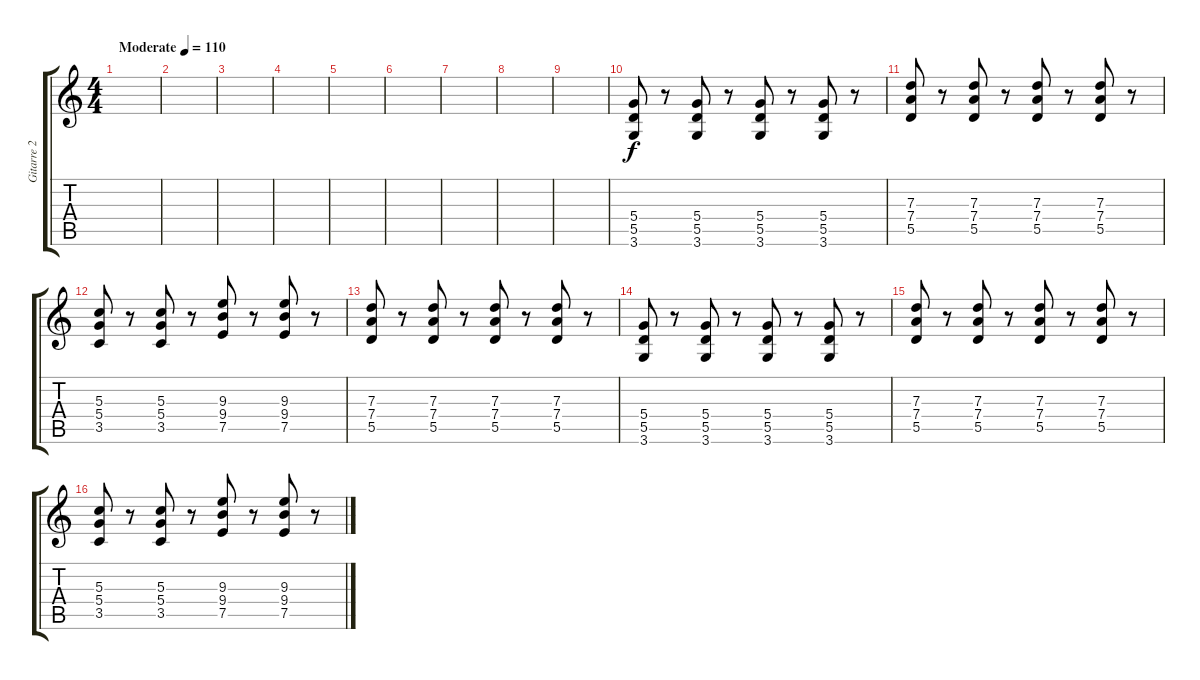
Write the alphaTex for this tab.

\track ("Gitarre 2" "Gitarre 2") {instrument overdrivenguitar}
\staff {score tabs}
\tuning (E4 B3 G3 D3 A2 E2) {hide}
\ts (4 4)
\tempo (110 "Moderate")
\clef g2
\ks c
|
|
|
|
|
|
|
|
|
(5.4 5.5 3.6).8 r.8 (5.4 5.5 3.6).8 r.8 (5.4 5.5 3.6).8 r.8 (5.4 5.5 3.6).8 r.8 |
(7.3 7.4 5.5).8 r.8 (7.3 7.4 5.5).8 r.8 (7.3 7.4 5.5).8 r.8 (7.3 7.4 5.5).8 r.8 |
(5.3 5.4 3.5).8 r.8 (5.3 5.4 3.5).8 r.8 (9.3 9.4 7.5).8 r.8 (9.3 9.4 7.5).8 r.8 |
(7.3 7.4 5.5).8 r.8 (7.3 7.4 5.5).8 r.8 (7.3 7.4 5.5).8 r.8 (7.3 7.4 5.5).8 r.8 |
(5.4 5.5 3.6).8 r.8 (5.4 5.5 3.6).8 r.8 (5.4 5.5 3.6).8 r.8 (5.4 5.5 3.6).8 r.8 |
(7.3 7.4 5.5).8 r.8 (7.3 7.4 5.5).8 r.8 (7.3 7.4 5.5).8 r.8 (7.3 7.4 5.5).8 r.8 |
(5.3 5.4 3.5).8 r.8 (5.3 5.4 3.5).8 r.8 (9.3 9.4 7.5).8 r.8 (9.3 9.4 7.5).8 r.8
